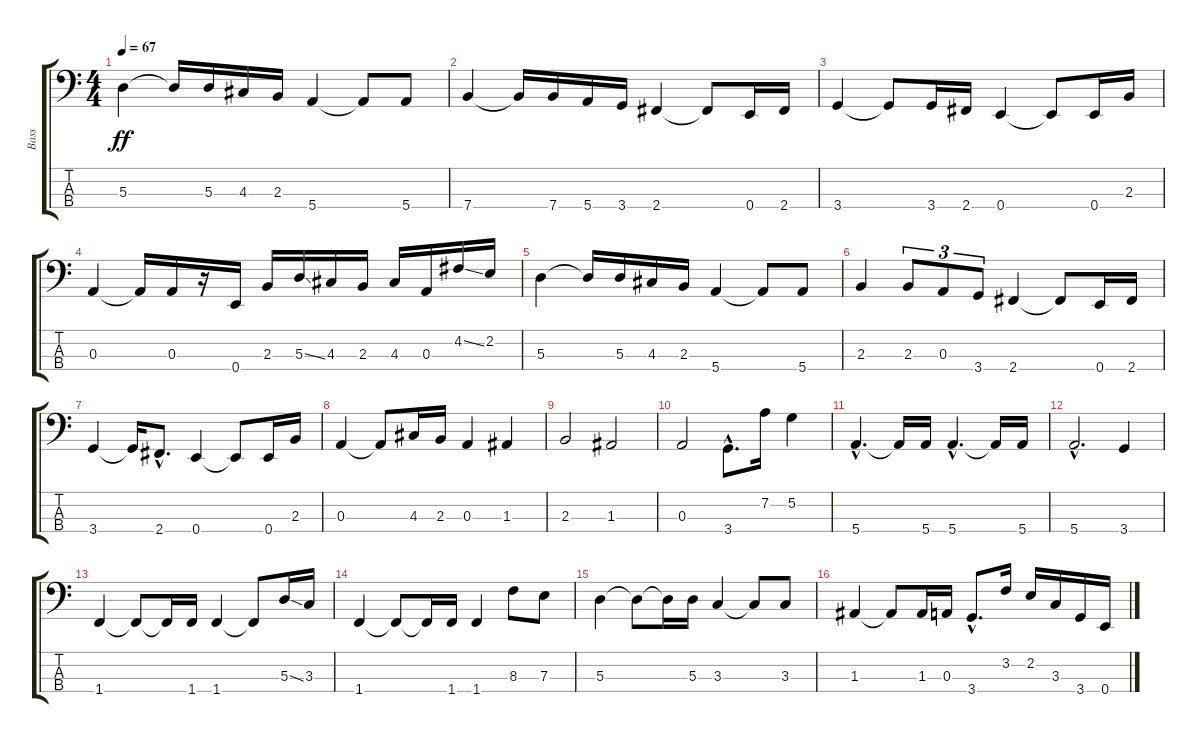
\track ("Bass" "Bass") {instrument electricbassfinger}
\staff {score tabs}
\tuning (G2 D2 A1 E1) {hide}
\ts (4 4)
\tempo 67
\clef f4
\ks c
5.3.4{dy ff} 5.3{t}.16 5.3.16 4.3.16 2.3.16 5.4.4 5.4{t}.8 5.4.8 |
7.4.4 7.4{t}.16 7.4.16 5.4.16 3.4.16 2.4.4 2.4{t}.8 0.4.16 2.4.16 |
3.4.4 3.4{t}.8 3.4.16 2.4.16 0.4.4 0.4{t}.8 0.4.16 2.3.16 |
0.3.4 0.3{t}.16 0.3.16 r.16 0.4.16 2.3.16 5.3{ss}.16 4.3.16 2.3.16 4.3.16 0.3.16 4.2{ss}.16 2.2.16 |
5.3.4 5.3{t}.16 5.3.16 4.3.16 2.3.16 5.4.4 5.4{t}.8 5.4.8 |
2.3.4 2.3.8{tu (3 2)} 0.3.8{tu (3 2)} 3.4.8{tu (3 2)} 2.4.4 2.4{t}.8 0.4.16 2.4.16 |
3.4.4 3.4{t}.16 2.4{hac}.8{d} 0.4.4 0.4{t}.8 0.4.16 2.3.16 |
0.3.4 0.3{t}.8 4.3.16 2.3.16 0.3.4 1.3.4 |
2.3.2 1.3.2 |
0.3.2 3.4{hac}.8{d} 7.2.16 5.2.4 |
5.4{hac}.4{d} 5.4{t}.16 5.4.16 5.4{hac}.4{d} 5.4{t}.16 5.4.16 |
5.4{hac}.2{d} 3.4.4 |
1.4.4 1.4{t}.8 1.4{t}.16 1.4.16 1.4.4 1.4{t}.8 5.3{ss}.16 3.3.16 |
1.4.4 1.4{t}.8 1.4{t}.16 1.4.16 1.4.4 8.3.8 7.3.8 |
5.3.4 5.3{t}.8 5.3{t}.16 5.3.16 3.3.4 3.3{t}.8 3.3.8 |
1.3.4 1.3{t}.8 1.3.16 0.3.16 3.4{hac}.8{d} 3.2.16 2.2.16 3.3.16 3.4.16 0.4.16
